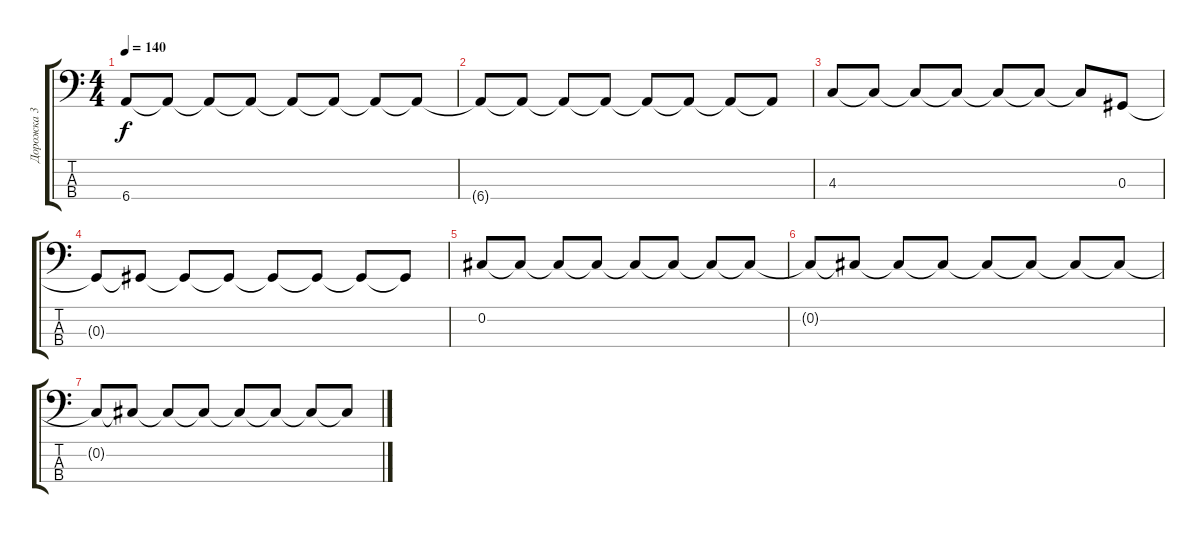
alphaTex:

\track ("Дорожка 3" "Дорожка 3") {instrument electricbassfinger}
\staff {score tabs}
\tuning (Gb2 Db2 Ab1 Eb1) {hide}
\ts (4 4)
\tempo 140
\clef f4
\ks c
6.4.8{dy f} 6.4{t}.8 6.4{t}.8 6.4{t}.8 6.4{t}.8 6.4{t}.8 6.4{t}.8 6.4{t}.8 |
6.4{t}.8 6.4{t}.8 6.4{t}.8 6.4{t}.8 6.4{t}.8 6.4{t}.8 6.4{t}.8 6.4{t}.8 |
4.3.8 4.3{t}.8 4.3{t}.8 4.3{t}.8 4.3{t}.8 4.3{t}.8 4.3{t}.8 0.3.8 |
0.3{t}.8 0.3{t}.8 0.3{t}.8 0.3{t}.8 0.3{t}.8 0.3{t}.8 0.3{t}.8 0.3{t}.8 |
0.2.8 0.2{t}.8 0.2{t}.8 0.2{t}.8 0.2{t}.8 0.2{t}.8 0.2{t}.8 0.2{t}.8 |
0.2{t}.8 0.2{t}.8 0.2{t}.8 0.2{t}.8 0.2{t}.8 0.2{t}.8 0.2{t}.8 0.2{t}.8 |
0.2{t}.8 0.2{t}.8 0.2{t}.8 0.2{t}.8 0.2{t}.8 0.2{t}.8 0.2{t}.8 0.2{t}.8
